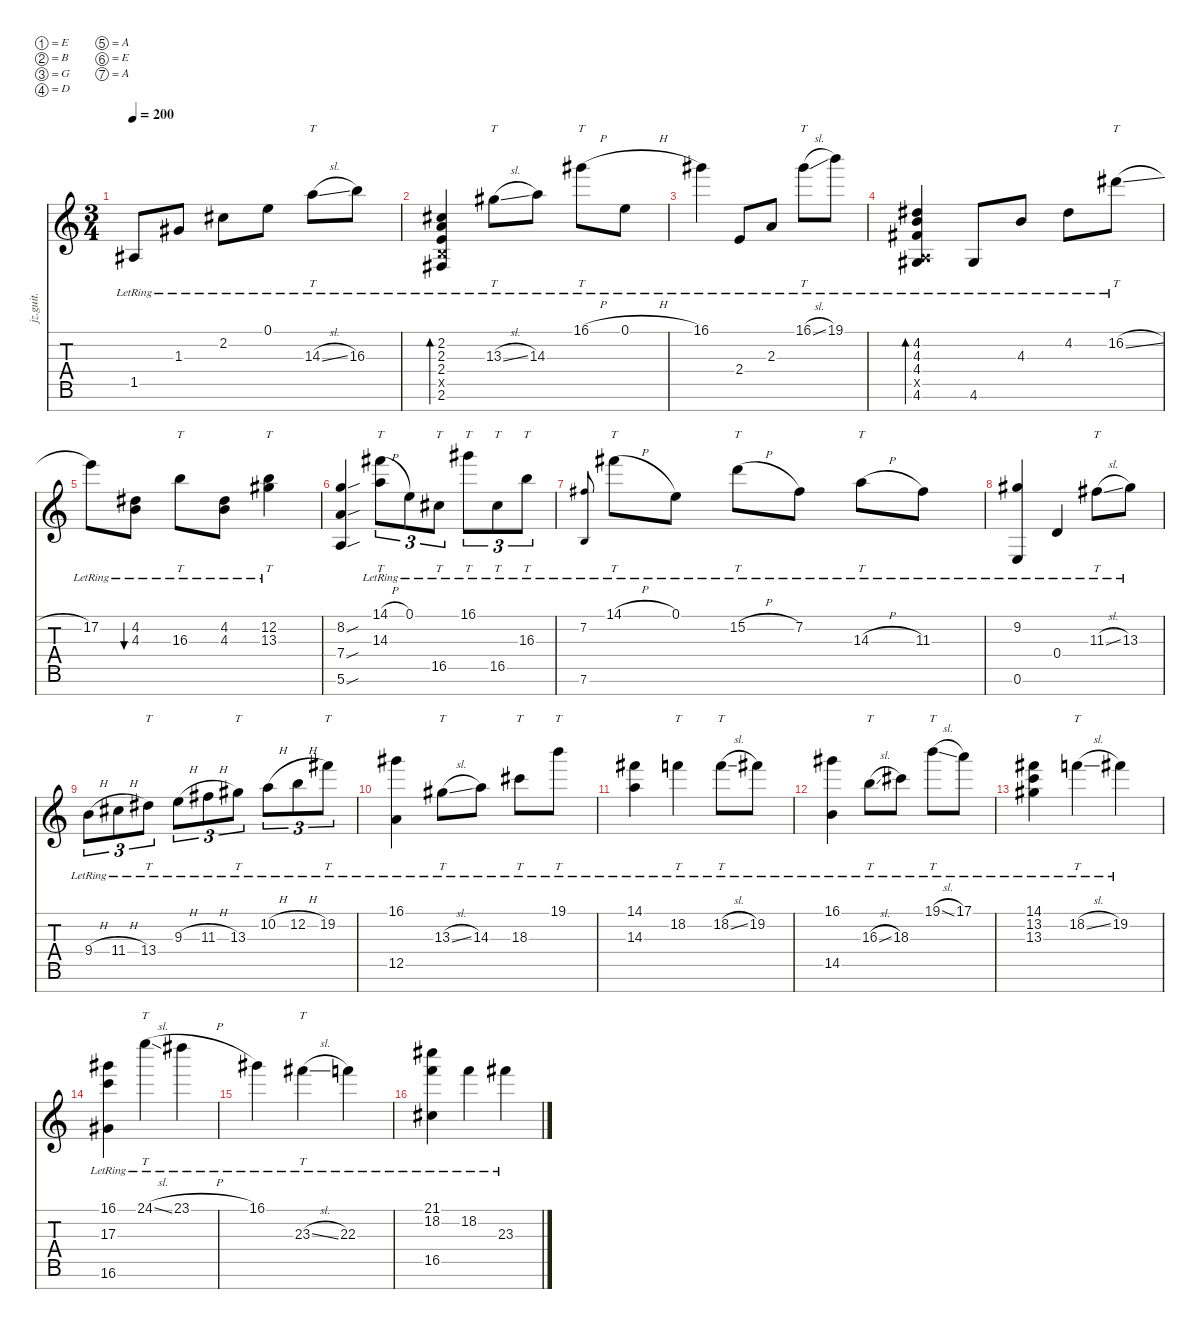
\defaultSystemsLayout 4
\hideDynamics
\bracketExtendMode nobrackets
\track ("Life is Roblox" "jz.guit.") {instrument electricguitarjazz}
\staff {score tabs}
\tuning (E4 B3 G3 D3 A2 E2 A1)
\ts (3 4)
\tempo 200
\clef g2
\ks c
1.5{lr acc #}.8{dy mf beam Up} 1.3{lr acc #}.8{beam Up} 2.2{lr acc #}.8{beam Down} 0.1{lr}.8{beam Down} 14.3{sl lr}.8{tt beam Down} 16.3{lr}.8{beam Down} |
(2.2{lr acc #} 2.3{lr} 2.4{lr} 2.5{x} 2.6{lr acc #}).4{bd 51 beam Up} 13.3{sl lr acc #}.8{tt beam Down} 14.3{lr}.8{beam Down} 16.1{h lr acc #}.8{tt beam Down} 0.1{h lr}.8{beam Down} |
16.1{lr acc #}.4{beam Down} 2.4{lr}.8{beam Up} 2.3{lr}.8{beam Up} 16.1{sl lr acc #}.8{tt beam Down} 19.1{lr}.8{beam Down} |
(4.2{lr acc #} 4.3{lr} 4.4{lr acc #} 0.5{x} 4.6{lr acc #}).4{bd 51 beam Up} 4.6{lr acc #}.8{beam Up} 4.3{lr}.8{beam Up} 4.2{lr acc #}.8{beam Down} 16.2{sl lr acc #}.8{tt beam Down} |
17.2{lr}.8{beam Down} (4.2{lr acc #} 4.3{lr}).8{bu 51 beam Down} 16.3{lr}.8{tt beam Down} (4.3{lr} 4.2{lr acc #}).8{beam Down} (12.2{lr} 13.3{lr acc #}).4{tt beam Down} |
(8.2{sou} 7.4{sou} 5.6{sou}).4{beam Up} (14.1{h lr acc #} 14.3{lr}).8{tt tu (3 2) beam Down} 0.1{lr}.8{tu (3 2) beam Down} 16.5{lr acc #}.8{tt tu (3 2) beam Down} 16.1{lr acc #}.8{tt tu (3 2) beam Down} 16.5{lr acc #}.8{tt tu (3 2) beam Down} 16.3{lr}.8{tt tu (3 2) beam Down} |
(7.2{lr acc #} 7.6{lr}).8{gr onbeat beam Up} 14.1{h lr acc #}.8{tt beam Down} 0.1{lr}.8{beam Down} 15.2{h lr}.8{tt beam Down} 7.2{lr acc #}.8{beam Down} 14.3{h lr}.8{tt beam Down} 11.3{lr acc #}.8{beam Down} |
(9.2{lr acc #} 0.6{lr}).4{beam Up} 0.4{lr}.4{beam Up} 11.3{sl lr acc #}.8{tt beam Down} 13.3{lr acc #}.8{beam Down} |
9.4{h lr}.8{tu (3 2) beam Down} 11.4{h lr acc #}.8{tu (3 2) beam Down} 13.4{lr acc #}.8{tt tu (3 2) beam Down} 9.3{h lr}.8{tu (3 2) beam Down} 11.3{h lr acc #}.8{tu (3 2) beam Down} 13.3{lr acc #}.8{tt tu (3 2) beam Down} 10.2{h lr}.8{tu (3 2) beam Down} 12.2{h lr}.8{tu (3 2) beam Down} 19.2{lr acc #}.8{tt tu (3 2) beam Down} |
(16.1{lr acc #} 12.5{lr}).4{beam Down} 13.3{sl lr acc #}.8{tt beam Down} 14.3{lr}.8{beam Down} 18.3{lr acc #}.8{tt beam Down} 19.1{lr}.8{tt beam Down} |
(14.1{lr acc #} 14.3{lr}).4{beam Down} 18.2{lr}.4{tt beam Down} 18.2{sl lr}.8{tt beam Down} 19.2{lr acc #}.8{beam Down} |
(16.1{lr acc #} 14.5{lr}).4{beam Down} 16.3{sl lr}.8{tt beam Down} 18.3{lr acc #}.8{beam Down} 19.1{sl lr}.8{tt beam Down} 17.1{lr}.8{beam Down} |
(14.1{lr acc #} 13.2{lr} 13.3{lr acc #}).4{beam Down} 18.2{sl lr}.4{tt beam Down} 19.2{lr acc #}.4{beam Down} |
(16.1{lr acc #} 17.3{lr} 16.6{lr acc #}).4{beam Down} 24.1{sl lr}.4{tt beam Down} 23.1{h lr acc #}.4{beam Down} |
16.1{lr acc #}.4{beam Down} 23.3{sl lr acc #}.4{tt beam Down} 22.3{lr}.4{beam Down} |
(21.1{lr acc #} 18.2{lr} 16.5{lr acc #}).4{beam Down} 18.2{lr}.4{beam Down} 23.3{lr acc #}.4{beam Down}
